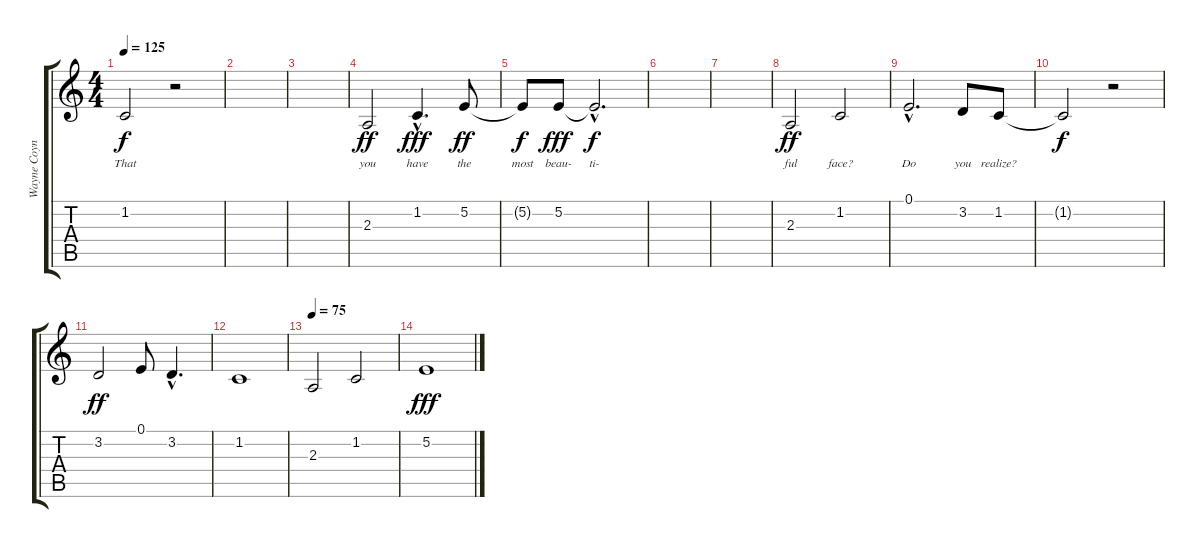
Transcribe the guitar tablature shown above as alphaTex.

\track ("Wayne Coyne (Lead Vocal)" "Wayne Coyn") {instrument sopranosax}
\staff {score tabs}
\tuning (E4 B3 G3 D3 A2 E2) {hide}
\ts (4 4)
\tempo 125
\clef g2
\ks c
1.2{t}.2{lyrics (0 "") lyrics (1 "That") lyrics (2 "") lyrics (3 "") lyrics (4 "") dy f} r.2 |
|
|
2.3.2{lyrics (0 "") lyrics (1 "you") lyrics (2 "") lyrics (3 "") lyrics (4 "") dy ff} 1.2{hac}.4{d lyrics (0 "") lyrics (1 "have") lyrics (2 "") lyrics (3 "") lyrics (4 "") dy fff} 5.2.8{lyrics (0 "") lyrics (1 "the") lyrics (2 "") lyrics (3 "") lyrics (4 "") dy ff} |
5.2{t}.8{lyrics (0 "") lyrics (1 "most") lyrics (2 "") lyrics (3 "") lyrics (4 "") dy f} 5.2.8{lyrics (0 "") lyrics (1 "beau-") lyrics (2 "") lyrics (3 "") lyrics (4 "") dy fff} 5.2{hac t}.2{d lyrics (0 "") lyrics (1 "ti-") lyrics (2 "") lyrics (3 "") lyrics (4 "") dy f} |
|
|
2.3.2{lyrics (0 "") lyrics (1 "ful") lyrics (2 "") lyrics (3 "") lyrics (4 "") dy ff} 1.2.2{lyrics (0 "") lyrics (1 "face?") lyrics (2 "") lyrics (3 "") lyrics (4 "")} |
0.1{hac}.2{d lyrics (0 "") lyrics (1 "Do") lyrics (2 "") lyrics (3 "") lyrics (4 "")} 3.2.8{lyrics (0 "") lyrics (1 "you") lyrics (2 "") lyrics (3 "") lyrics (4 "")} 1.2.8{lyrics (0 "") lyrics (1 "realize?") lyrics (2 "") lyrics (3 "") lyrics (4 "")} |
1.2{t}.2{dy f} r.2 |
3.2.2{dy ff} 0.1.8 3.2{hac}.4{d} |
1.2.1 |
\tempo 75
2.3.2 1.2.2 |
5.2.1{dy fff volume 1}
